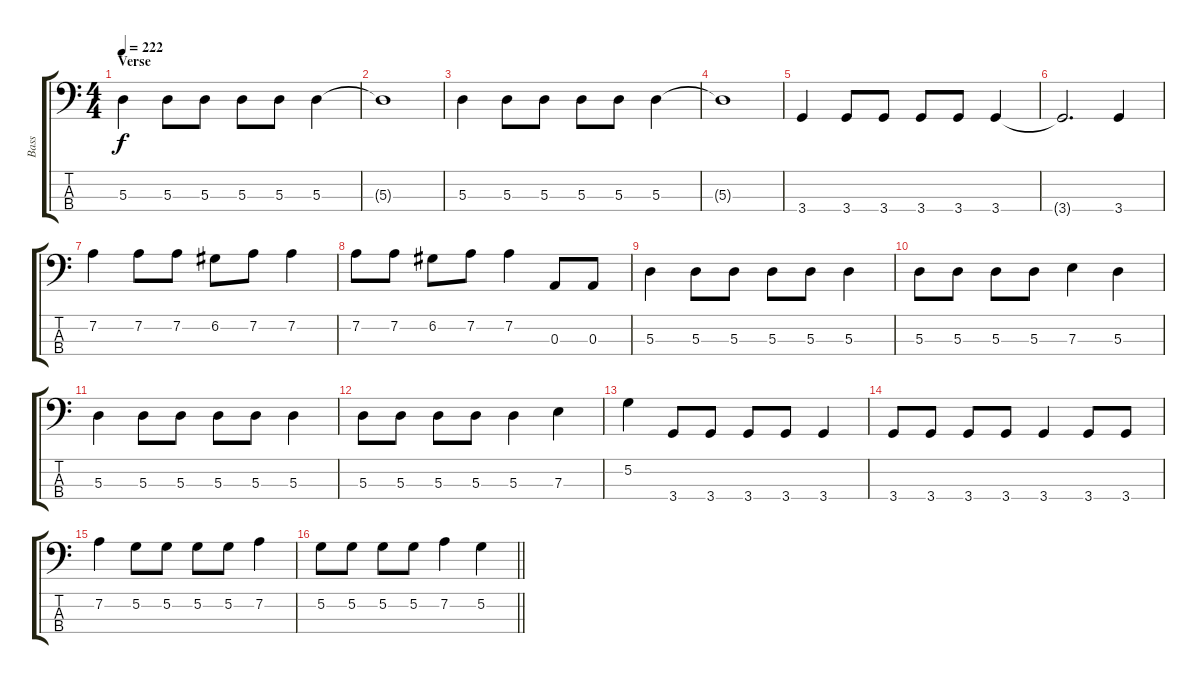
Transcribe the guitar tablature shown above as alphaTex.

\track ("Bass" "Bass") {instrument electricbasspick}
\staff {score tabs}
\tuning (G2 D2 A1 E1) {hide}
\ts (4 4)
\section ("" "Verse")
\tempo 222
\clef f4
\ks c
5.3.4{dy f} 5.3.8 5.3.8 5.3.8 5.3.8 5.3.4 |
5.3{t}.1 |
5.3.4 5.3.8 5.3.8 5.3.8 5.3.8 5.3.4 |
5.3{t}.1 |
3.4.4 3.4.8 3.4.8 3.4.8 3.4.8 3.4.4 |
3.4{t}.2{d} 3.4.4 |
7.2.4 7.2.8 7.2.8 6.2.8 7.2.8 7.2.4 |
7.2.8 7.2.8 6.2.8 7.2.8 7.2.4 0.3.8 0.3.8 |
5.3.4 5.3.8 5.3.8 5.3.8 5.3.8 5.3.4 |
5.3.8 5.3.8 5.3.8 5.3.8 7.3.4 5.3.4 |
5.3.4 5.3.8 5.3.8 5.3.8 5.3.8 5.3.4 |
5.3.8 5.3.8 5.3.8 5.3.8 5.3.4 7.3.4 |
5.2.4 3.4.8 3.4.8 3.4.8 3.4.8 3.4.4 |
3.4.8 3.4.8 3.4.8 3.4.8 3.4.4 3.4.8 3.4.8 |
7.2.4 5.2.8 5.2.8 5.2.8 5.2.8 7.2.4 |
\barLineRight lightlight
5.2.8 5.2.8 5.2.8 5.2.8 7.2.4 5.2.4
